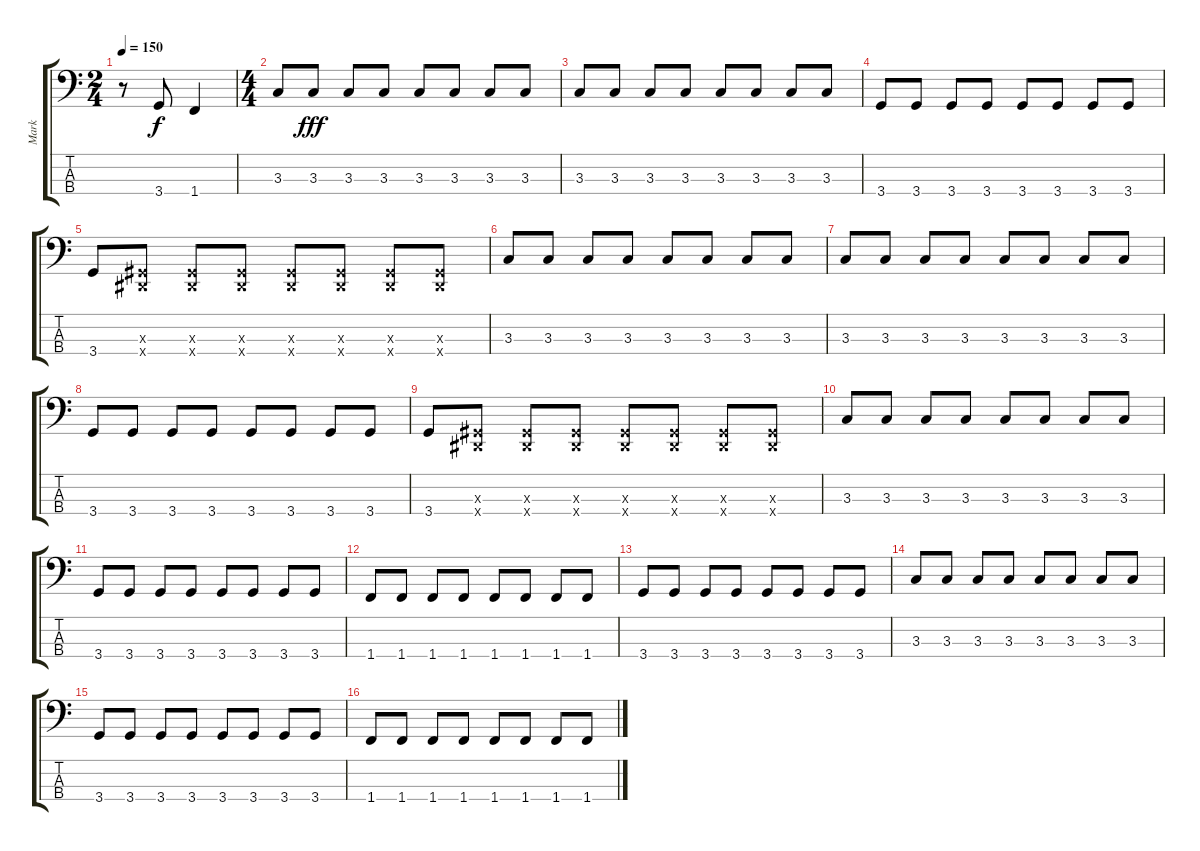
\track ("Mark" "Mark") {instrument electricbassfinger}
\staff {score tabs}
\tuning (G2 D2 A1 E1) {hide}
\ts (2 4)
\tempo 150
\clef f4
\ks c
r.8{dy f instrument electricbassfinger} 3.4.8 1.4.4 |
\ts (4 4)
3.3.8 3.3.8{dy fff} 3.3.8 3.3.8 3.3.8 3.3.8 3.3.8 3.3.8 |
3.3.8 3.3.8 3.3.8 3.3.8 3.3.8 3.3.8 3.3.8 3.3.8 |
3.4.8 3.4.8 3.4.8 3.4.8 3.4.8 3.4.8 3.4.8 3.4.8 |
3.4.8 (-1.3{x} -1.4{x}).8 (-1.3{x} -1.4{x}).8 (-1.3{x} -1.4{x}).8 (-1.3{x} -1.4{x}).8 (-1.3{x} -1.4{x}).8 (-1.3{x} -1.4{x}).8 (-1.3{x} -1.4{x}).8 |
3.3.8 3.3.8 3.3.8 3.3.8 3.3.8 3.3.8 3.3.8 3.3.8 |
3.3.8 3.3.8 3.3.8 3.3.8 3.3.8 3.3.8 3.3.8 3.3.8 |
3.4.8 3.4.8 3.4.8 3.4.8 3.4.8 3.4.8 3.4.8 3.4.8 |
3.4.8 (-1.3{x} -1.4{x}).8 (-1.3{x} -1.4{x}).8 (-1.3{x} -1.4{x}).8 (-1.3{x} -1.4{x}).8 (-1.3{x} -1.4{x}).8 (-1.3{x} -1.4{x}).8 (-1.3{x} -1.4{x}).8 |
3.3.8 3.3.8 3.3.8 3.3.8 3.3.8 3.3.8 3.3.8 3.3.8 |
3.4.8 3.4.8 3.4.8 3.4.8 3.4.8 3.4.8 3.4.8 3.4.8 |
1.4.8 1.4.8 1.4.8 1.4.8 1.4.8 1.4.8 1.4.8 1.4.8 |
3.4.8 3.4.8 3.4.8 3.4.8 3.4.8 3.4.8 3.4.8 3.4.8 |
3.3.8 3.3.8 3.3.8 3.3.8 3.3.8 3.3.8 3.3.8 3.3.8 |
3.4.8 3.4.8 3.4.8 3.4.8 3.4.8 3.4.8 3.4.8 3.4.8 |
1.4.8 1.4.8 1.4.8 1.4.8 1.4.8 1.4.8 1.4.8 1.4.8
